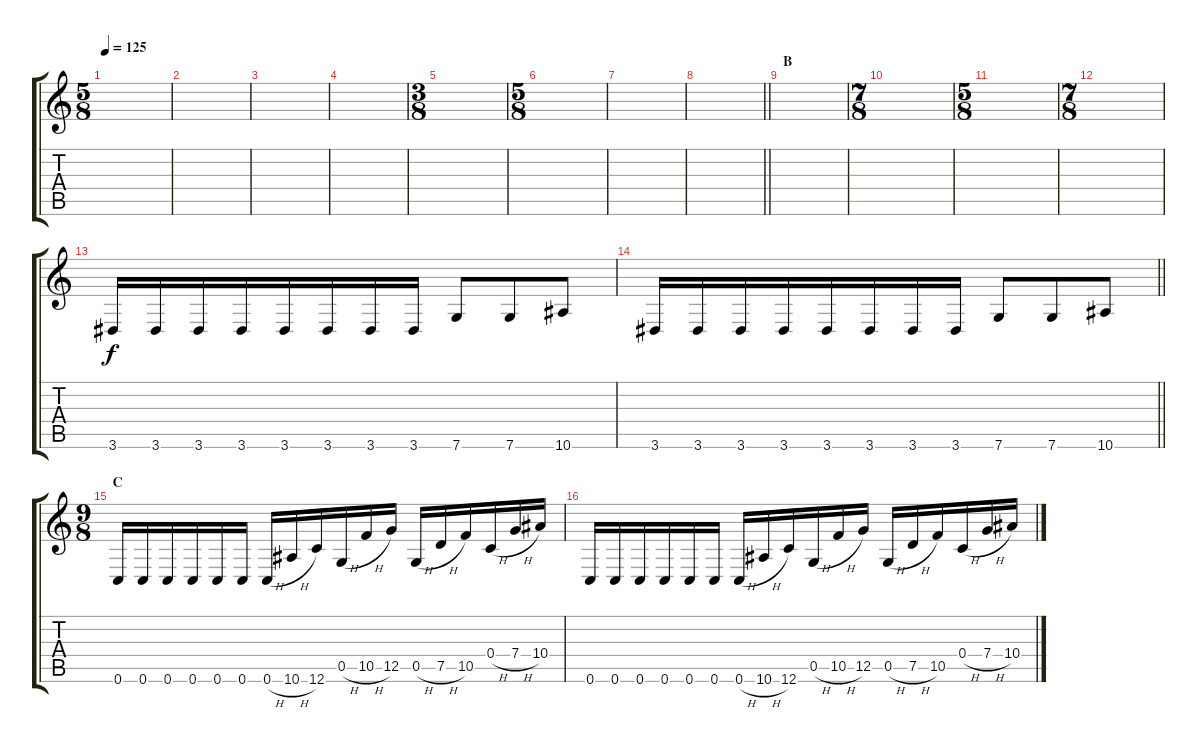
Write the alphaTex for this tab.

\track "" {instrument distortionguitar}
\staff {score tabs}
\tuning (D4 A3 F3 C3 G2 C2) {hide}
\ts (5 8)
\tempo 125
\clef g2
\ks c
|
|
|
|
\ts (3 8)
|
\ts (5 8)
|
|
\barLineRight lightlight
|
\section ("" "B")
|
\ts (7 8)
|
\ts (5 8)
|
\ts (7 8)
|
3.6.16 3.6.16 3.6.16 3.6.16 3.6.16 3.6.16 3.6.16 3.6.16 7.6.8 7.6.8 10.6.8 |
\barLineRight lightlight
3.6.16 3.6.16 3.6.16 3.6.16 3.6.16 3.6.16 3.6.16 3.6.16 7.6.8 7.6.8 10.6.8 |
\ts (9 8)
\section ("" "C")
0.6.16 0.6.16 0.6.16 0.6.16 0.6.16 0.6.16 0.6{h}.16 10.6{h}.16 12.6.16 0.5{h}.16 10.5{h}.16 12.5.16 0.5{h}.16 7.5{h}.16 10.5.16 0.4{h}.16 7.4{h}.16 10.4.16 |
0.6.16 0.6.16 0.6.16 0.6.16 0.6.16 0.6.16 0.6{h}.16 10.6{h}.16 12.6.16 0.5{h}.16 10.5{h}.16 12.5.16 0.5{h}.16 7.5{h}.16 10.5.16 0.4{h}.16 7.4{h}.16 10.4.16
